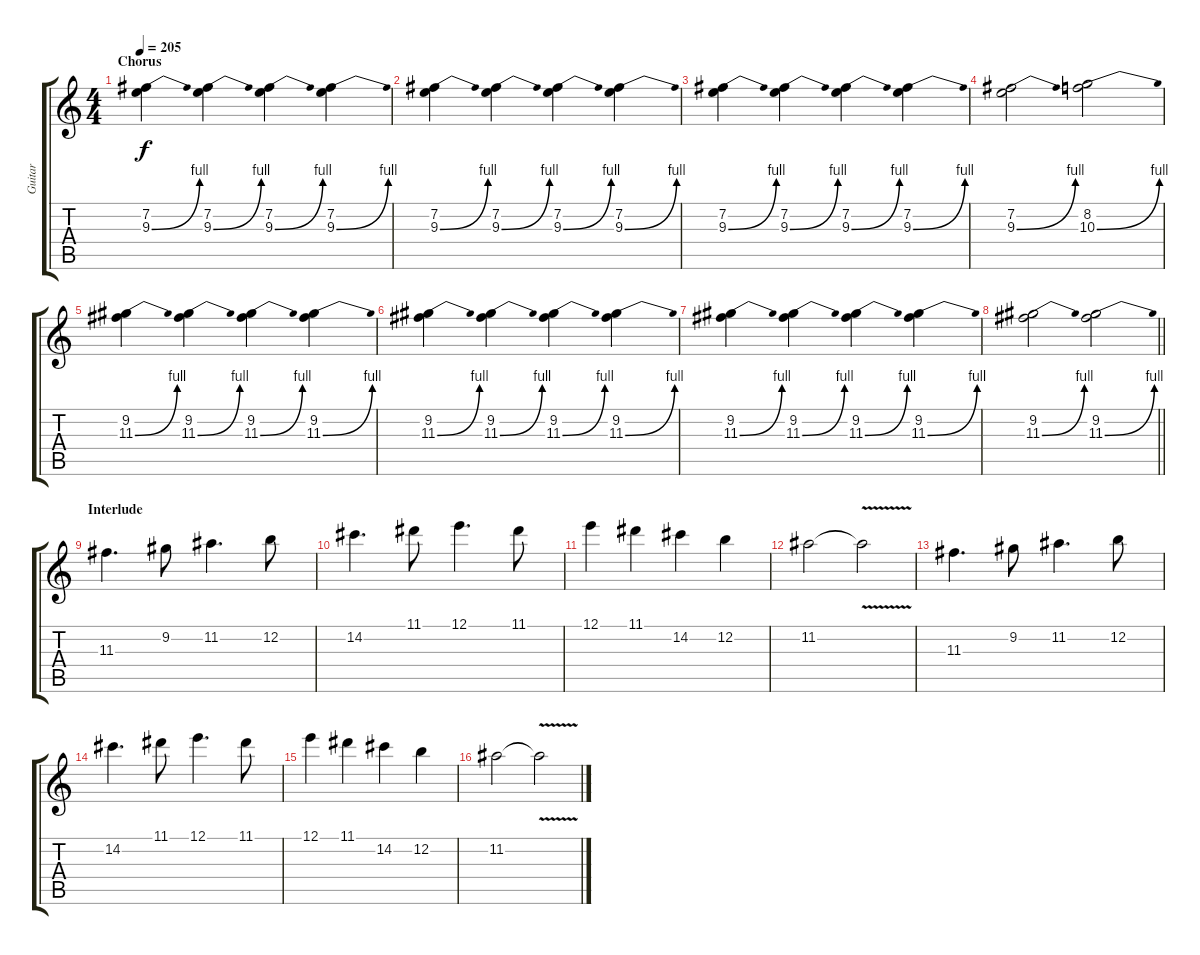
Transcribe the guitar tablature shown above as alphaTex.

\track ("Guitar" "Guitar") {instrument distortionguitar}
\staff {score tabs}
\tuning (E4 B3 G3 D3 A2 E2) {hide}
\ts (4 4)
\section ("" "Chorus")
\tempo 205
\clef g2
\ks c
(7.2 9.3{be (bend 0 0 60 4)}).4{dy f} (7.2 9.3{be (bend 0 0 60 4)}).4 (7.2 9.3{be (bend 0 0 60 4)}).4 (7.2 9.3{be (bend 0 0 60 4)}).4 |
(7.2 9.3{be (bend 0 0 60 4)}).4 (7.2 9.3{be (bend 0 0 60 4)}).4 (7.2 9.3{be (bend 0 0 60 4)}).4 (7.2 9.3{be (bend 0 0 60 4)}).4 |
(7.2 9.3{be (bend 0 0 60 4)}).4 (7.2 9.3{be (bend 0 0 60 4)}).4 (7.2 9.3{be (bend 0 0 60 4)}).4 (7.2 9.3{be (bend 0 0 60 4)}).4 |
(7.2 9.3{be (bend 0 0 60 4)}).2 (8.2 10.3{be (bend 0 0 60 4)}).2 |
(9.2 11.3{be (bend 0 0 60 4)}).4 (9.2 11.3{be (bend 0 0 60 4)}).4 (9.2 11.3{be (bend 0 0 60 4)}).4 (9.2 11.3{be (bend 0 0 60 4)}).4 |
(9.2 11.3{be (bend 0 0 60 4)}).4 (9.2 11.3{be (bend 0 0 60 4)}).4 (9.2 11.3{be (bend 0 0 60 4)}).4 (9.2 11.3{be (bend 0 0 60 4)}).4 |
(9.2 11.3{be (bend 0 0 60 4)}).4 (9.2 11.3{be (bend 0 0 60 4)}).4 (9.2 11.3{be (bend 0 0 60 4)}).4 (9.2 11.3{be (bend 0 0 60 4)}).4 |
\barLineRight lightlight
(9.2 11.3{be (bend 0 0 60 4)}).2 (9.2 11.3{be (bend 0 0 60 4)}).2 |
\section ("" "Interlude")
11.3.4{d volume 7} 9.2.8 11.2.4{d} 12.2.8 |
14.2.4{d} 11.1.8 12.1.4{d} 11.1.8 |
12.1.4 11.1.4 14.2.4 12.2.4 |
11.2.2 11.2{v t}.2 |
11.3.4{d} 9.2.8 11.2.4{d} 12.2.8 |
14.2.4{d} 11.1.8 12.1.4{d} 11.1.8 |
12.1.4 11.1.4 14.2.4 12.2.4 |
11.2.2 11.2{v t}.2
